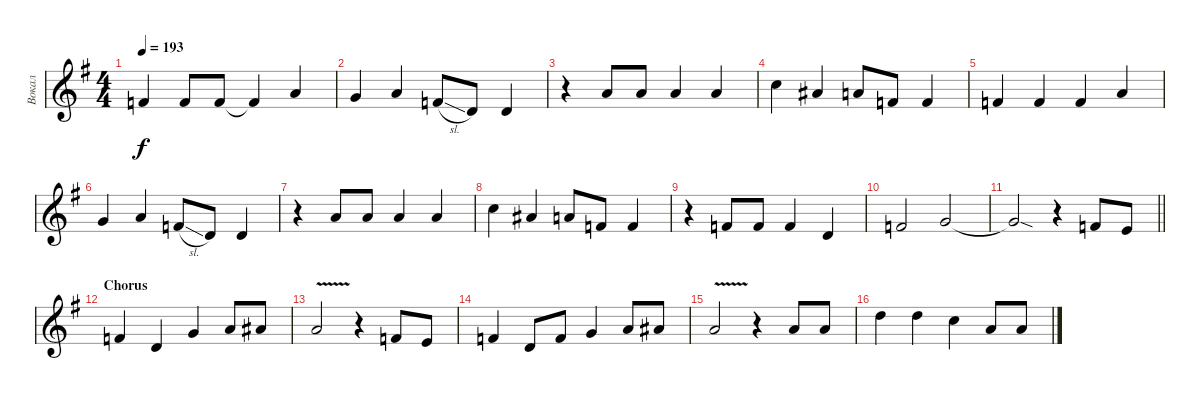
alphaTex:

\track ("Вокал" "Вокал") {instrument trumpet}
\staff {score}
\tuning (E4 B3 G3 D3 A2 E2) {hide}
\ts (4 4)
\tempo 193
\clef g2
\ks eminor
1.1.4{dy f} 1.1.8 1.1.8 1.1{t}.4 5.1.4 |
3.1.4 5.1.4 6.2{sl}.8 3.2.8 3.2.4 |
r.4 5.1.8 5.1.8 5.1.4 5.1.4 |
8.1.4 6.1.4 5.1.8 1.1.8 1.1.4 |
1.1.4 1.1.4 1.1.4 5.1.4 |
3.1.4 5.1.4 6.2{sl}.8 3.2.8 3.2.4 |
r.4 5.1.8 5.1.8 5.1.4 5.1.4 |
8.1.4 6.1.4 5.1.8 1.1.8 1.1.4 |
r.4 1.1.8 1.1.8 1.1.4 3.2.4 |
1.1.2 3.1.2 |
\barLineRight lightlight
3.1{sod t}.2 r.4 1.1.8 0.1.8 |
\section ("" "Chorus")
1.1.4 3.2.4 3.1.4 5.1.8 6.1.8 |
5.1{v}.2 r.4 1.1.8 0.1.8 |
1.1.4 3.2.8 1.1.8 3.1.4 5.1.8 6.1.8 |
5.1{v}.2 r.4 5.1.8 5.1.8 |
10.1.4 10.1.4 8.1.4 5.1.8 5.1.8
